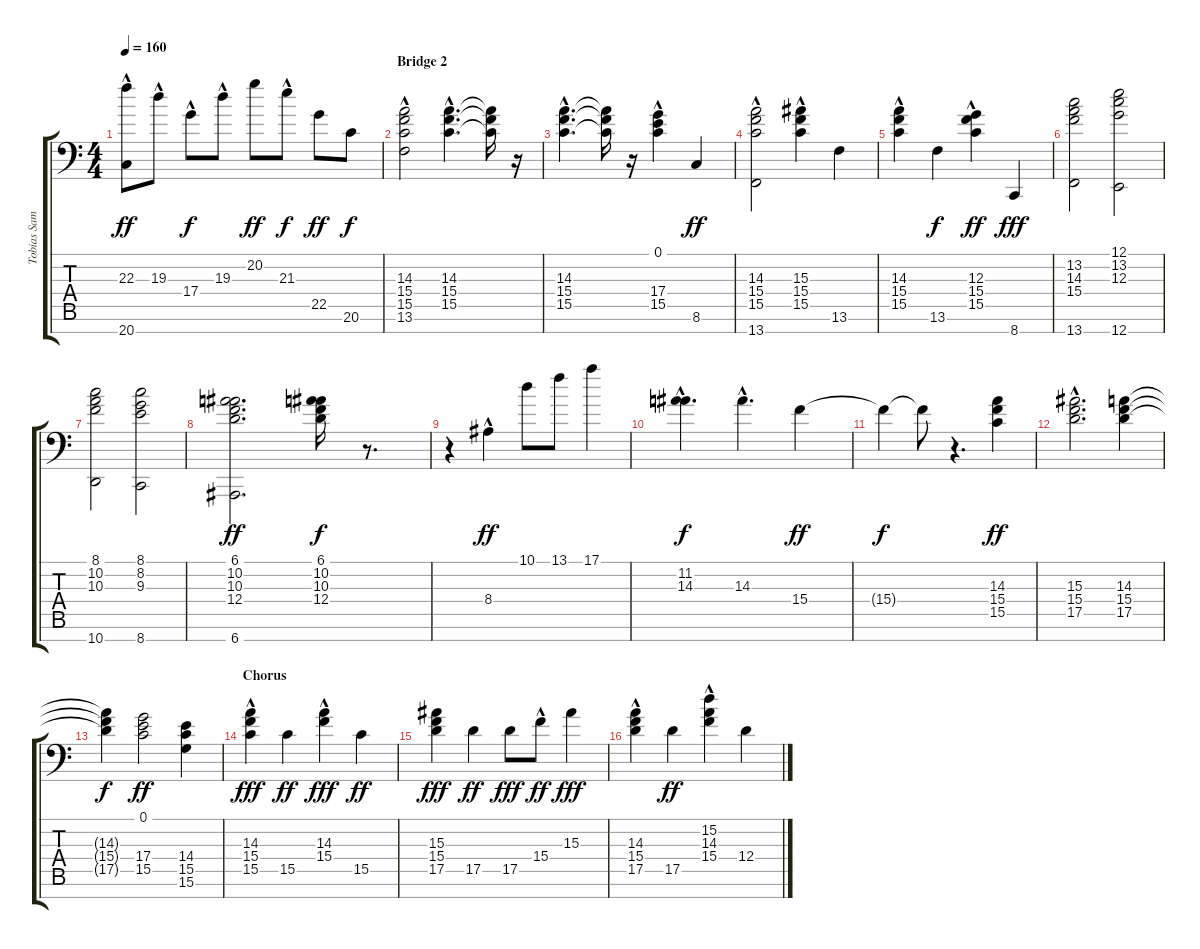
\track ("Tobias Sammet - Piano" "Tobias Sam") {instrument brightacousticpiano}
\staff {score tabs}
\tuning (E4 B3 G3 D3 A2 E2 E1) {hide}
\ts (4 4)
\tempo 160
\clef f4
\ks c
(22.3{hac} 20.7{hac}).8{dy ff} 19.3{hac}.8 17.4{hac}.8{dy f} 19.3{hac}.8 20.2.8{dy ff} 21.3{hac}.8{dy f} 22.5.8{dy ff} 20.6.8{dy f} |
\section ("" "Bridge 2")
(14.3{hac} 15.4{hac} 15.5{hac} 13.6).2{balance 8 instrument brightacousticpiano} (14.3{hac} 15.4{hac} 15.5{hac}).4{d} (14.3{t} 15.4{t} 15.5{t}).16 r.16 |
(14.3{hac} 15.4{hac} 15.5{hac}).4{d} (14.3{t} 15.4{t} 15.5{t}).16 r.16 (0.1{hac} 17.4{hac} 15.5{hac}).4 8.6.4{dy ff} |
(14.3{hac} 15.4{hac} 15.5{hac} 13.7).2 (15.3{hac} 15.4{hac} 15.5{hac}).4 13.6.4 |
(14.3{hac} 15.4{hac} 15.5{hac}).4 13.6.4{dy f} (12.3{hac} 15.4{hac} 15.5{hac}).4{dy ff} 8.7.4{dy fff} |
(13.2 14.3 15.4 13.7).2 (12.1 13.2 12.3 12.7).2 |
(8.1 10.2 10.3 10.7).2 (8.1 8.2 9.3 8.7).2 |
(6.1 10.2 10.3 12.4 6.7).2{d dy ff} (6.1 10.2 10.3 12.4).16{dy f} r.8{d} |
r.4 8.4{hac}.4{dy ff} 10.1.8 13.1.8 17.1.4 |
(11.2{hac} 14.3{hac}).4{d dy f} 14.3{hac}.4{d} 15.4.4{dy ff} |
15.4{t}.4{dy f} 15.4{t}.8 r.4{d} (14.3 15.4 15.5).4{dy ff} |
(15.3{hac} 15.4{hac} 17.5{hac}).2{d} (14.3 15.4 17.5).4 |
(14.3{t} 15.4{t} 17.5{t}).4{dy f} (0.1 17.4 15.5).2{dy ff} (14.4 15.5 15.6).4 |
\section ("" "Chorus")
(14.3{hac} 15.4{hac} 15.5).4{dy fff balance 8 instrument brightacousticpiano} 15.5.4{dy ff} (14.3{hac} 15.4{hac}).4{dy fff} 15.5.4{dy ff} |
(15.3 15.4 17.5).4{dy fff} 17.5.4{dy ff} 17.5.8{dy fff} 15.4{hac}.8{dy ff} 15.3.4{dy fff} |
(14.3{hac} 15.4{hac} 17.5).4 17.5.4{dy ff} (15.2{hac} 14.3{hac} 15.4{hac}).4 12.4.4
